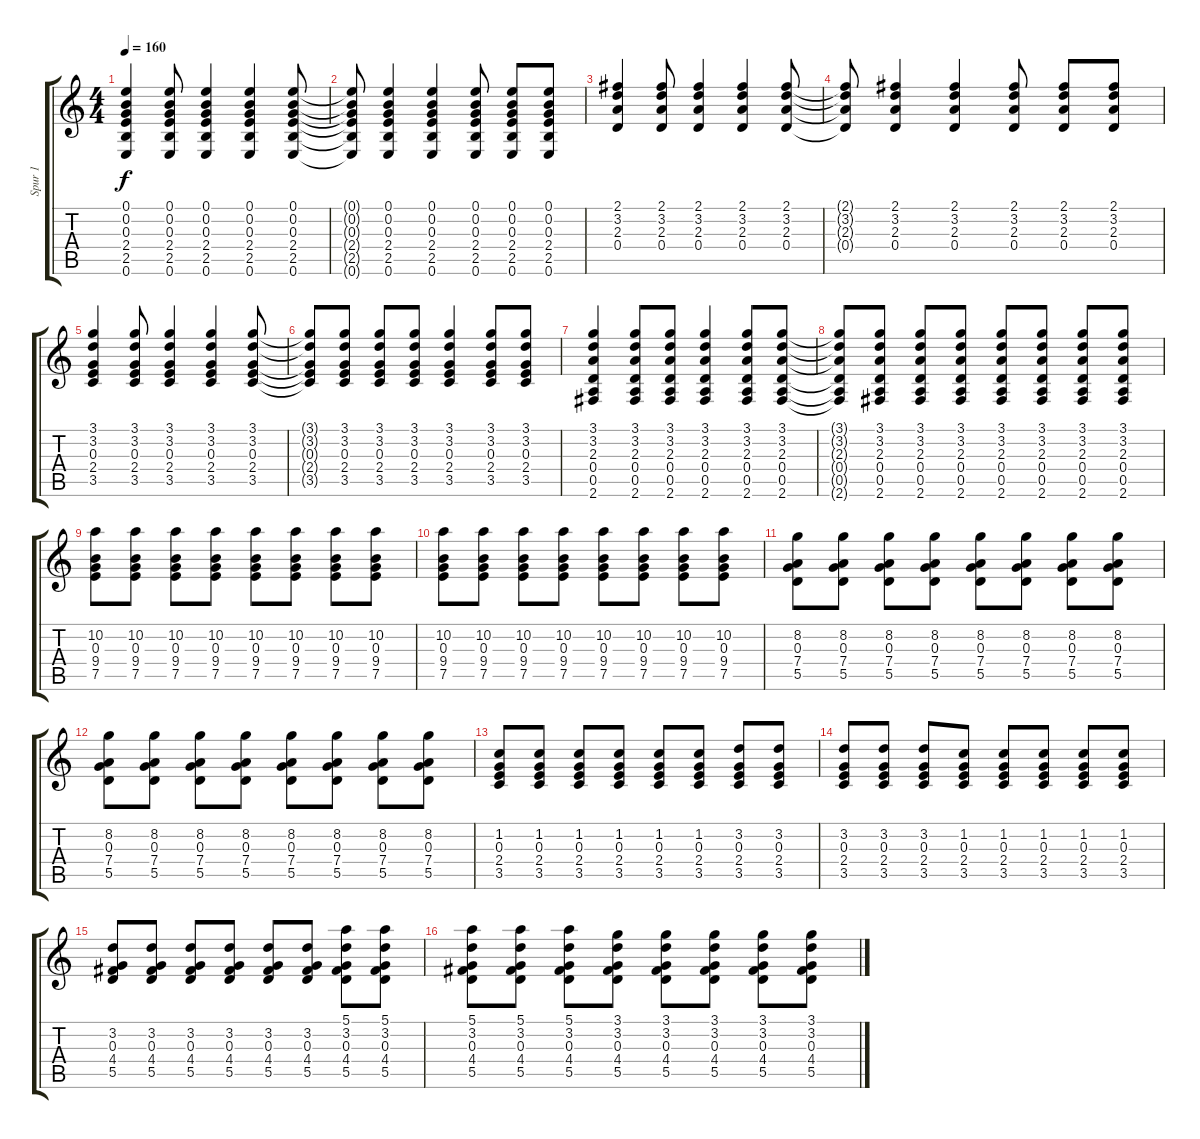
\track ("Spur 1" "Spur 1") {instrument acousticguitarnylon}
\staff {score tabs}
\tuning (E4 B3 G3 D3 A2 E2) {hide}
\ts (4 4)
\tempo 160
\clef g2
\ks c
(0.1 0.2 0.3 2.4 2.5 0.6).4{dy f} (0.1 0.2 0.3 2.4 2.5 0.6).8 (0.1 0.2 0.3 2.4 2.5 0.6).4 (0.1 0.2 0.3 2.4 2.5 0.6).4 (0.1 0.2 0.3 2.4 2.5 0.6).8 |
(0.1{t} 0.2{t} 0.3{t} 2.4{t} 2.5{t} 0.6{t}).8 (0.1 0.2 0.3 2.4 2.5 0.6).4 (0.1 0.2 0.3 2.4 2.5 0.6).4 (0.1 0.2 0.3 2.4 2.5 0.6).8 (0.1 0.2 0.3 2.4 2.5 0.6).8 (0.1 0.2 0.3 2.4 2.5 0.6).8 |
(2.1 3.2 2.3 0.4).4 (2.1 3.2 2.3 0.4).8 (2.1 3.2 2.3 0.4).4 (2.1 3.2 2.3 0.4).4 (2.1 3.2 2.3 0.4).8 |
(2.1{t} 3.2{t} 2.3{t} 0.4{t}).8 (2.1 3.2 2.3 0.4).4 (2.1 3.2 2.3 0.4).4 (2.1 3.2 2.3 0.4).8 (2.1 3.2 2.3 0.4).8 (2.1 3.2 2.3 0.4).8 |
(3.1 3.2 0.3 2.4 3.5).4 (3.1 3.2 0.3 2.4 3.5).8 (3.1 3.2 0.3 2.4 3.5).4 (3.1 3.2 0.3 2.4 3.5).4 (3.1 3.2 0.3 2.4 3.5).8 |
(3.1{t} 3.2{t} 0.3{t} 2.4{t} 3.5{t}).8 (3.1 3.2 0.3 2.4 3.5).8 (3.1 3.2 0.3 2.4 3.5).8 (3.1 3.2 0.3 2.4 3.5).8 (3.1 3.2 0.3 2.4 3.5).4 (3.1 3.2 0.3 2.4 3.5).8 (3.1 3.2 0.3 2.4 3.5).8 |
(3.1 3.2 2.3 0.4 0.5 2.6).4 (3.1 3.2 2.3 0.4 0.5 2.6).8 (3.1 3.2 2.3 0.4 0.5 2.6).8 (3.1 3.2 2.3 0.4 0.5 2.6).4 (3.1 3.2 2.3 0.4 0.5 2.6).8 (3.1 3.2 2.3 0.4 0.5 2.6).8 |
(3.1{t} 3.2{t} 2.3{t} 0.4{t} 0.5{t} 2.6{t}).8 (3.1 3.2 2.3 0.4 0.5 2.6).8 (3.1 3.2 2.3 0.4 0.5 2.6).8 (3.1 3.2 2.3 0.4 0.5 2.6).8 (3.1 3.2 2.3 0.4 0.5 2.6).8 (3.1 3.2 2.3 0.4 0.5 2.6).8 (3.1 3.2 2.3 0.4 0.5 2.6).8 (3.1 3.2 2.3 0.4 0.5 2.6).8 |
(10.2 0.3 9.4 7.5).8 (10.2 0.3 9.4 7.5).8 (10.2 0.3 9.4 7.5).8 (10.2 0.3 9.4 7.5).8 (10.2 0.3 9.4 7.5).8 (10.2 0.3 9.4 7.5).8 (10.2 0.3 9.4 7.5).8 (10.2 0.3 9.4 7.5).8 |
(10.2 0.3 9.4 7.5).8 (10.2 0.3 9.4 7.5).8 (10.2 0.3 9.4 7.5).8 (10.2 0.3 9.4 7.5).8 (10.2 0.3 9.4 7.5).8 (10.2 0.3 9.4 7.5).8 (10.2 0.3 9.4 7.5).8 (10.2 0.3 9.4 7.5).8 |
(8.2 0.3 7.4 5.5).8 (8.2 0.3 7.4 5.5).8 (8.2 0.3 7.4 5.5).8 (8.2 0.3 7.4 5.5).8 (8.2 0.3 7.4 5.5).8 (8.2 0.3 7.4 5.5).8 (8.2 0.3 7.4 5.5).8 (8.2 0.3 7.4 5.5).8 |
(8.2 0.3 7.4 5.5).8 (8.2 0.3 7.4 5.5).8 (8.2 0.3 7.4 5.5).8 (8.2 0.3 7.4 5.5).8 (8.2 0.3 7.4 5.5).8 (8.2 0.3 7.4 5.5).8 (8.2 0.3 7.4 5.5).8 (8.2 0.3 7.4 5.5).8 |
(1.2 0.3 2.4 3.5).8 (1.2 0.3 2.4 3.5).8 (1.2 0.3 2.4 3.5).8 (1.2 0.3 2.4 3.5).8 (1.2 0.3 2.4 3.5).8 (1.2 0.3 2.4 3.5).8 (3.2 0.3 2.4 3.5).8 (3.2 0.3 2.4 3.5).8 |
(3.2 0.3 2.4 3.5).8 (3.2 0.3 2.4 3.5).8 (3.2 0.3 2.4 3.5).8 (1.2 0.3 2.4 3.5).8 (1.2 0.3 2.4 3.5).8 (1.2 0.3 2.4 3.5).8 (1.2 0.3 2.4 3.5).8 (1.2 0.3 2.4 3.5).8 |
(3.2 0.3 4.4 5.5).8 (3.2 0.3 4.4 5.5).8 (3.2 0.3 4.4 5.5).8 (3.2 0.3 4.4 5.5).8 (3.2 0.3 4.4 5.5).8 (3.2 0.3 4.4 5.5).8 (5.1 3.2 0.3 4.4 5.5).8 (5.1 3.2 0.3 4.4 5.5).8 |
(5.1 3.2 0.3 4.4 5.5).8 (5.1 3.2 0.3 4.4 5.5).8 (5.1 3.2 0.3 4.4 5.5).8 (3.1 3.2 0.3 4.4 5.5).8 (3.1 3.2 0.3 4.4 5.5).8 (3.1 3.2 0.3 4.4 5.5).8 (3.1 3.2 0.3 4.4 5.5).8 (3.1 3.2 0.3 4.4 5.5).8
